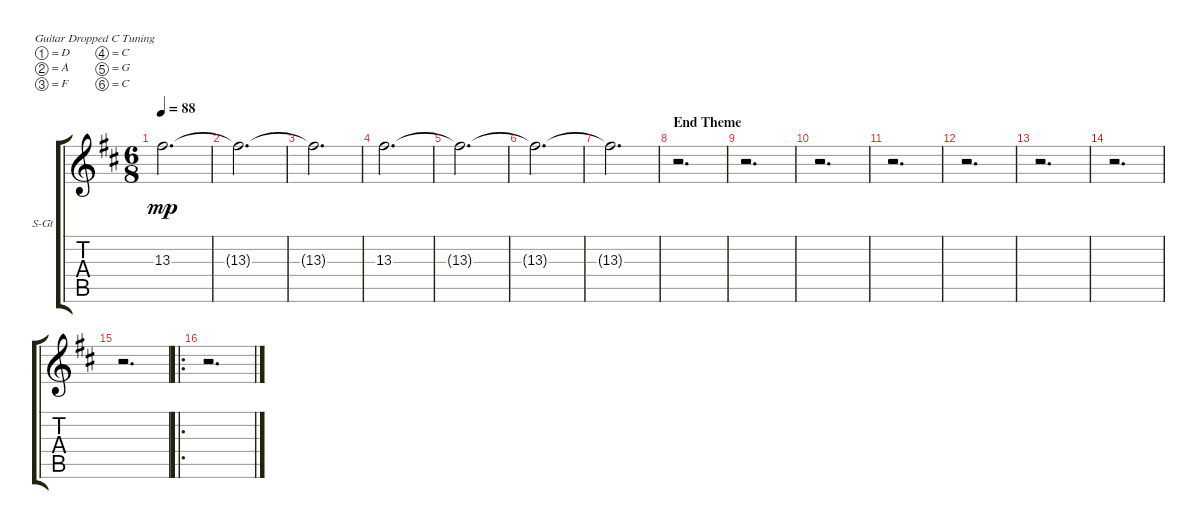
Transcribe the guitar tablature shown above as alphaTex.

\bracketExtendMode groupsimilarinstruments
\firstSystemTrackNameOrientation horizontal
\otherSystemsTrackNameOrientation horizontal
\track ("Steel Guitar" "S-Gt") {instrument acousticguitarsteel}
\staff {score tabs}
\tuning (D4 A3 F3 C3 G2 C2)
\ts (6 8)
\tempo 88
\clef g2
\ks d
13.3{t}.2{d dy mp} |
13.3{t}.2{d} |
13.3{t}.2{d} |
13.3.2{d} |
13.3{t}.2{d} |
13.3{t}.2{d} |
13.3{t}.2{d} |
\section ("" "End Theme")
r.2{d} |
r.2{d} |
r.2{d} |
r.2{d} |
r.2{d} |
r.2{d} |
r.2{d} |
r.2{d} |
\ro
r.2{d}
